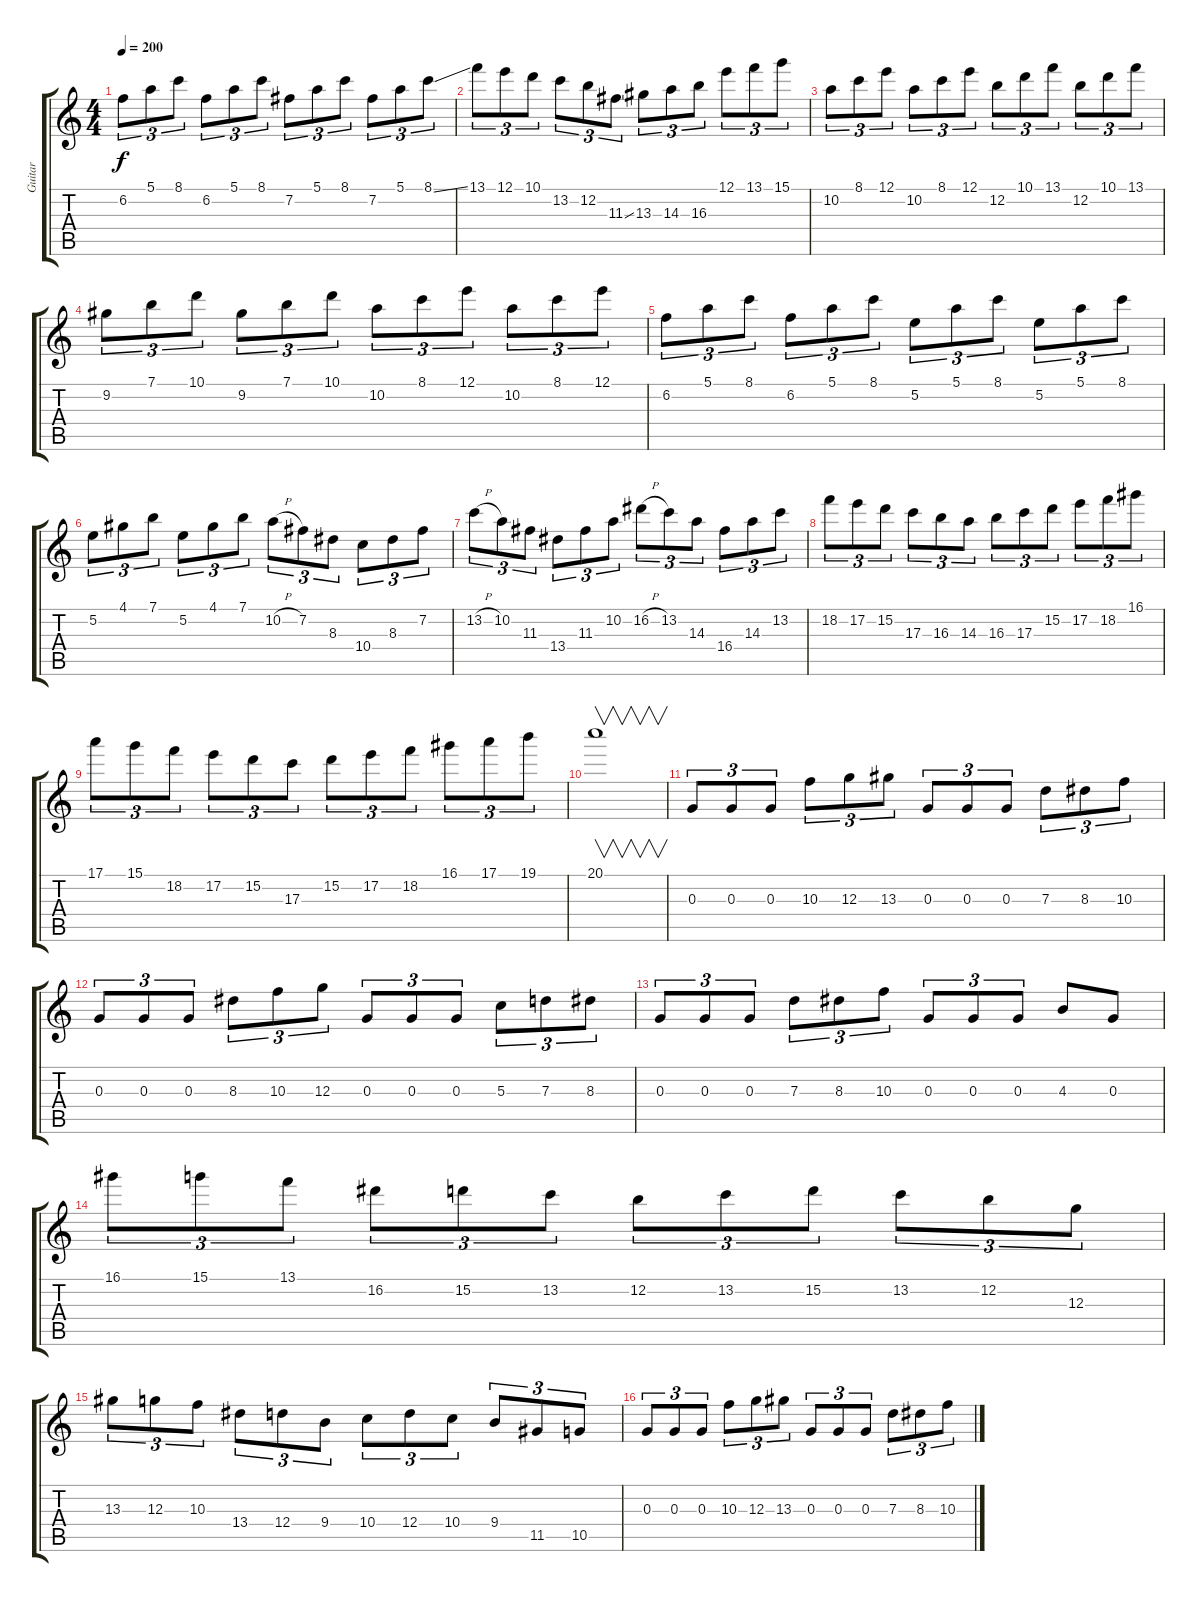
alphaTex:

\track ("Guitar" "Guitar") {instrument distortionguitar}
\staff {score tabs}
\tuning (E4 B3 G3 D3 A2 E2) {hide}
\ts (4 4)
\tempo 200
\clef g2
\ks c
6.2.8{tu (3 2) dy f} 5.1.8{tu (3 2)} 8.1.8{tu (3 2)} 6.2.8{tu (3 2)} 5.1.8{tu (3 2)} 8.1.8{tu (3 2)} 7.2.8{tu (3 2)} 5.1.8{tu (3 2)} 8.1.8{tu (3 2)} 7.2.8{tu (3 2)} 5.1.8{tu (3 2)} 8.1{ss}.8{tu (3 2)} |
13.1.8{tu (3 2)} 12.1.8{tu (3 2)} 10.1.8{tu (3 2)} 13.2.8{tu (3 2)} 12.2.8{tu (3 2)} 11.3{ss}.8{tu (3 2)} 13.3.8{tu (3 2)} 14.3.8{tu (3 2)} 16.3.8{tu (3 2)} 12.1.8{tu (3 2)} 13.1.8{tu (3 2)} 15.1.8{tu (3 2)} |
10.2.8{tu (3 2)} 8.1.8{tu (3 2)} 12.1.8{tu (3 2)} 10.2.8{tu (3 2)} 8.1.8{tu (3 2)} 12.1.8{tu (3 2)} 12.2.8{tu (3 2)} 10.1.8{tu (3 2)} 13.1.8{tu (3 2)} 12.2.8{tu (3 2)} 10.1.8{tu (3 2)} 13.1.8{tu (3 2)} |
9.2.8{tu (3 2)} 7.1.8{tu (3 2)} 10.1.8{tu (3 2)} 9.2.8{tu (3 2)} 7.1.8{tu (3 2)} 10.1.8{tu (3 2)} 10.2.8{tu (3 2)} 8.1.8{tu (3 2)} 12.1.8{tu (3 2)} 10.2.8{tu (3 2)} 8.1.8{tu (3 2)} 12.1.8{tu (3 2)} |
6.2.8{tu (3 2)} 5.1.8{tu (3 2)} 8.1.8{tu (3 2)} 6.2.8{tu (3 2)} 5.1.8{tu (3 2)} 8.1.8{tu (3 2)} 5.2.8{tu (3 2)} 5.1.8{tu (3 2)} 8.1.8{tu (3 2)} 5.2.8{tu (3 2)} 5.1.8{tu (3 2)} 8.1.8{tu (3 2)} |
5.2.8{tu (3 2)} 4.1.8{tu (3 2)} 7.1.8{tu (3 2)} 5.2.8{tu (3 2)} 4.1.8{tu (3 2)} 7.1.8{tu (3 2)} 10.2{h}.8{tu (3 2)} 7.2.8{tu (3 2)} 8.3.8{tu (3 2)} 10.4.8{tu (3 2)} 8.3.8{tu (3 2)} 7.2.8{tu (3 2)} |
13.2{h}.8{tu (3 2)} 10.2.8{tu (3 2)} 11.3.8{tu (3 2)} 13.4.8{tu (3 2)} 11.3.8{tu (3 2)} 10.2.8{tu (3 2)} 16.2{h}.8{tu (3 2)} 13.2.8{tu (3 2)} 14.3.8{tu (3 2)} 16.4.8{tu (3 2)} 14.3.8{tu (3 2)} 13.2.8{tu (3 2)} |
18.2.8{tu (3 2)} 17.2.8{tu (3 2)} 15.2.8{tu (3 2)} 17.3.8{tu (3 2)} 16.3.8{tu (3 2)} 14.3.8{tu (3 2)} 16.3.8{tu (3 2)} 17.3.8{tu (3 2)} 15.2.8{tu (3 2)} 17.2.8{tu (3 2)} 18.2.8{tu (3 2)} 16.1.8{tu (3 2)} |
17.1.8{tu (3 2)} 15.1.8{tu (3 2)} 18.2.8{tu (3 2)} 17.2.8{tu (3 2)} 15.2.8{tu (3 2)} 17.3.8{tu (3 2)} 15.2.8{tu (3 2)} 17.2.8{tu (3 2)} 18.2.8{tu (3 2)} 16.1.8{tu (3 2)} 17.1.8{tu (3 2)} 19.1.8{tu (3 2)} |
20.1.1{v} |
0.3.8{tu (3 2)} 0.3.8{tu (3 2)} 0.3.8{tu (3 2)} 10.3.8{tu (3 2)} 12.3.8{tu (3 2)} 13.3.8{tu (3 2)} 0.3.8{tu (3 2)} 0.3.8{tu (3 2)} 0.3.8{tu (3 2)} 7.3.8{tu (3 2)} 8.3.8{tu (3 2)} 10.3.8{tu (3 2)} |
0.3.8{tu (3 2)} 0.3.8{tu (3 2)} 0.3.8{tu (3 2)} 8.3.8{tu (3 2)} 10.3.8{tu (3 2)} 12.3.8{tu (3 2)} 0.3.8{tu (3 2)} 0.3.8{tu (3 2)} 0.3.8{tu (3 2)} 5.3.8{tu (3 2)} 7.3.8{tu (3 2)} 8.3.8{tu (3 2)} |
0.3.8{tu (3 2)} 0.3.8{tu (3 2)} 0.3.8{tu (3 2)} 7.3.8{tu (3 2)} 8.3.8{tu (3 2)} 10.3.8{tu (3 2)} 0.3.8{tu (3 2)} 0.3.8{tu (3 2)} 0.3.8{tu (3 2)} 4.3.8 0.3.8 |
16.1.8{tu (3 2)} 15.1.8{tu (3 2)} 13.1.8{tu (3 2)} 16.2.8{tu (3 2)} 15.2.8{tu (3 2)} 13.2.8{tu (3 2)} 12.2.8{tu (3 2)} 13.2.8{tu (3 2)} 15.2.8{tu (3 2)} 13.2.8{tu (3 2)} 12.2.8{tu (3 2)} 12.3.8{tu (3 2)} |
13.3.8{tu (3 2)} 12.3.8{tu (3 2)} 10.3.8{tu (3 2)} 13.4.8{tu (3 2)} 12.4.8{tu (3 2)} 9.4.8{tu (3 2)} 10.4.8{tu (3 2)} 12.4.8{tu (3 2)} 10.4.8{tu (3 2)} 9.4.8{tu (3 2)} 11.5.8{tu (3 2)} 10.5.8{tu (3 2)} |
0.3.8{tu (3 2)} 0.3.8{tu (3 2)} 0.3.8{tu (3 2)} 10.3.8{tu (3 2)} 12.3.8{tu (3 2)} 13.3.8{tu (3 2)} 0.3.8{tu (3 2)} 0.3.8{tu (3 2)} 0.3.8{tu (3 2)} 7.3.8{tu (3 2)} 8.3.8{tu (3 2)} 10.3.8{tu (3 2)}
